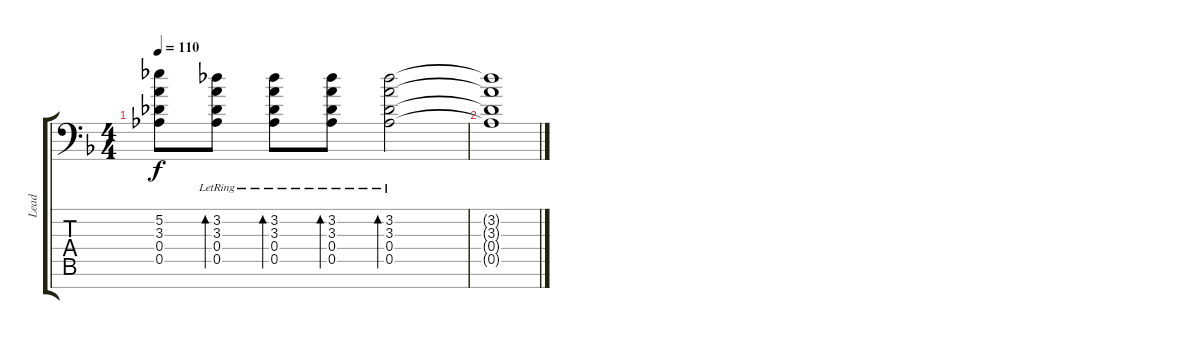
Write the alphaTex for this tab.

\track ("Lead" "Lead") {instrument electricguitarjazz}
\staff {score tabs}
\tuning (Eb4 Bb3 Gb3 Db3 Ab2 Eb2 Bb1) {hide}
\ts (4 4)
\tempo 110
\clef f4
\ks dminor
(5.2{t} 3.3{t} 0.4{t} 0.5{t}).8{dy f} (3.2{lr} 3.3{lr} 0.4{lr} 0.5{lr}).8{bd 60} (3.2{lr} 3.3{lr} 0.4{lr} 0.5{lr}).8{bd 60} (3.2{lr} 3.3{lr} 0.4{lr} 0.5{lr}).8{bd 60} (3.2{lr} 3.3{lr} 0.4{lr} 0.5{lr}).2{bd 60} |
(3.2{t} 3.3{t} 0.4{t} 0.5{t}).1
